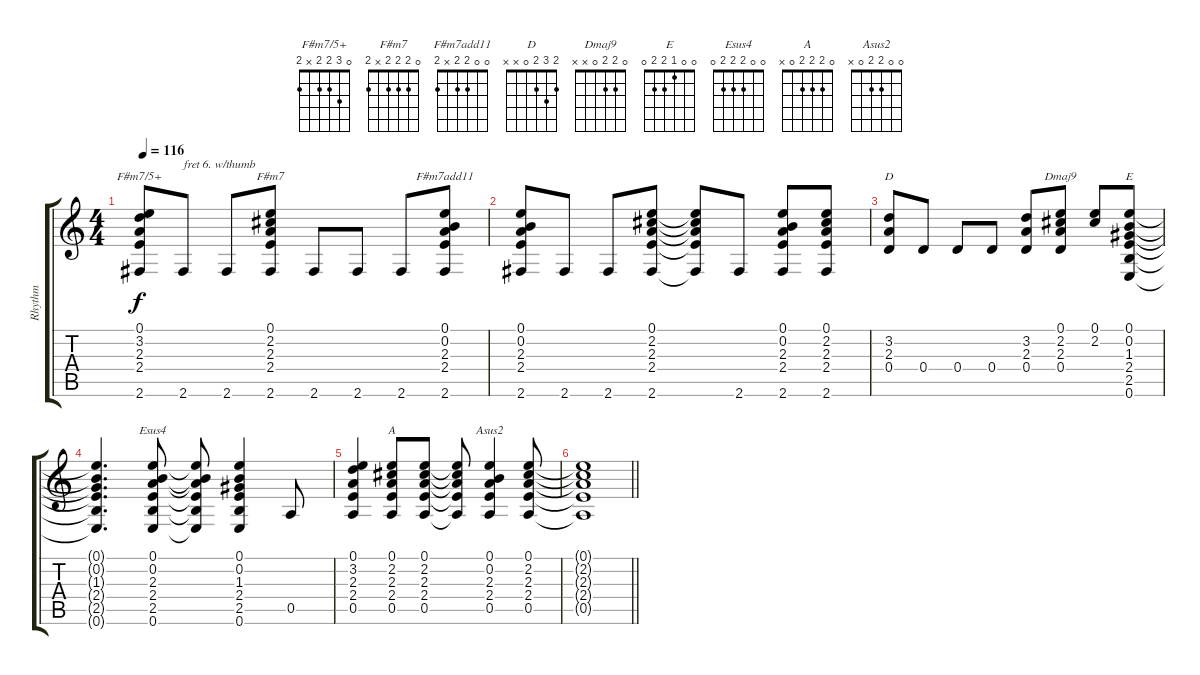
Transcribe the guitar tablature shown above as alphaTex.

\track ("Rhythm" "Rhythm") {instrument electricguitarclean}
\staff {score tabs}
\tuning (E4 B3 G3 D3 A2 E2) {hide}
\chord ("F#m7/5+" 0 3 2 2 x 2)
\chord ("F#m7" 0 2 2 2 x 2)
\chord ("F#m7add11" 0 0 2 2 x 2)
\chord ("D" 2 3 2 0 x x)
\chord ("Dmaj9" 0 2 2 0 x x)
\chord ("E" 0 0 1 2 2 0)
\chord ("Esus4" 0 0 2 2 2 0)
\chord ("A" 0 2 2 2 0 x)
\chord ("Asus2" 0 0 2 2 0 x)
\ts (4 4)
\tempo 116
\clef g2
\ks c
(0.1 3.2 2.3 2.4 2.6).8{ch "F#m7/5+" dy f} 2.6.8{txt "fret 6. w/thumb"} 2.6.8 (0.1 2.2 2.3 2.4 2.6).8{ch "F#m7"} 2.6.8 2.6.8 2.6.8 (0.1 0.2 2.3 2.4 2.6).8{ch "F#m7add11"} |
(0.1 0.2 2.3 2.4 2.6).8 2.6.8 2.6.8 (0.1 2.2 2.3 2.4 2.6).8 (0.1{t} 2.2{t} 2.3{t} 2.4{t} 2.6{t}).8 2.6.8 (0.1 0.2 2.3 2.4 2.6).8 (0.1 2.2 2.3 2.4 2.6).8 |
(3.2 2.3 0.4).8{ch "D"} 0.4.8 0.4.8 0.4.8 (3.2 2.3 0.4).8 (0.1 2.2 2.3 0.4).8{ch "Dmaj9"} (0.1 2.2).8 (0.1 0.2 1.3 2.4 2.5 0.6).8{ch "E"} |
(0.1{t} 0.2{t} 1.3{t} 2.4{t} 2.5{t} 0.6{t}).4{d} (0.1 0.2 2.3 2.4 2.5 0.6).8{ch "Esus4"} (0.1{t} 0.2{t} 2.3{t} 2.4{t} 2.5{t} 0.6{t}).8 (0.1 0.2 1.3 2.4 2.5 0.6).4 0.5.8 |
(0.1 3.2 2.3 2.4 0.5).4 (0.1 2.2 2.3 2.4 0.5).8{ch "A"} (0.1 2.2 2.3 2.4 0.5).8 (0.1{t} 2.2{t} 2.3{t} 2.4{t} 0.5{t}).8 (0.1 0.2 2.3 2.4 0.5).4{ch "Asus2"} (0.1 2.2 2.3 2.4 0.5).8 |
\barLineRight lightlight
(0.1{t} 2.2{t} 2.3{t} 2.4{t} 0.5{t}).1
